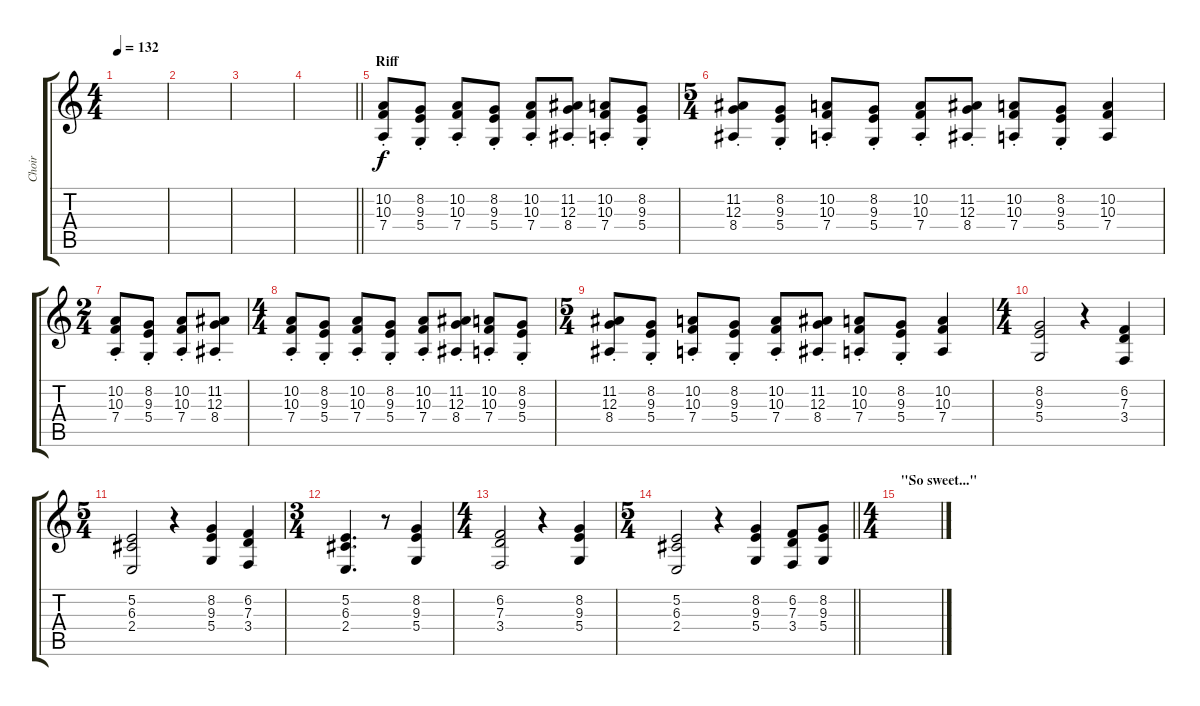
\track ("Choir" "Choir") {instrument choiraahs}
\staff {score tabs}
\tuning (E4 B3 G3 D3 A2 E2) {hide}
\ts (4 4)
\tempo 132
\clef g2
\ks c
|
|
|
\barLineRight lightlight
|
\section ("" "Riff")
(10.2{st} 10.3{st} 7.4{st}).8 (8.2{st} 9.3{st} 5.4{st}).8 (10.2{st} 10.3{st} 7.4{st}).8 (8.2{st} 9.3{st} 5.4{st}).8 (10.2{st} 10.3{st} 7.4{st}).8 (11.2{st} 12.3{st} 8.4{st}).8 (10.2{st} 10.3{st} 7.4{st}).8 (8.2{st} 9.3{st} 5.4{st}).8 |
\ts (5 4)
(11.2{st} 12.3{st} 8.4{st}).8 (8.2{st} 9.3{st} 5.4{st}).8 (10.2{st} 10.3{st} 7.4{st}).8 (8.2{st} 9.3{st} 5.4{st}).8 (10.2{st} 10.3{st} 7.4{st}).8 (11.2{st} 12.3{st} 8.4{st}).8 (10.2{st} 10.3{st} 7.4{st}).8 (8.2{st} 9.3{st} 5.4{st}).8 (10.2 10.3 7.4).4 |
\ts (2 4)
(10.2{st} 10.3{st} 7.4{st}).8 (8.2{st} 9.3{st} 5.4{st}).8 (10.2{st} 10.3{st} 7.4{st}).8 (11.2{st} 12.3{st} 8.4{st}).8 |
\ts (4 4)
(10.2{st} 10.3{st} 7.4{st}).8 (8.2{st} 9.3{st} 5.4{st}).8 (10.2{st} 10.3{st} 7.4{st}).8 (8.2{st} 9.3{st} 5.4{st}).8 (10.2{st} 10.3{st} 7.4{st}).8 (11.2{st} 12.3{st} 8.4{st}).8 (10.2{st} 10.3{st} 7.4{st}).8 (8.2{st} 9.3{st} 5.4{st}).8 |
\ts (5 4)
(11.2{st} 12.3{st} 8.4{st}).8 (8.2{st} 9.3{st} 5.4{st}).8 (10.2{st} 10.3{st} 7.4{st}).8 (8.2{st} 9.3{st} 5.4{st}).8 (10.2{st} 10.3{st} 7.4{st}).8 (11.2{st} 12.3{st} 8.4{st}).8 (10.2{st} 10.3{st} 7.4{st}).8 (8.2{st} 9.3{st} 5.4{st}).8 (10.2 10.3 7.4).4 |
\ts (4 4)
(8.2 9.3 5.4).2 r.4 (6.2 7.3 3.4).4 |
\ts (5 4)
(5.2 6.3 2.4).2 r.4 (8.2 9.3 5.4).4 (6.2 7.3 3.4).4 |
\ts (3 4)
(5.2 6.3 2.4).4{d} r.8 (8.2 9.3 5.4).4 |
\ts (4 4)
(6.2 7.3 3.4).2 r.4 (8.2 9.3 5.4).4 |
\ts (5 4)
\barLineRight lightlight
(5.2 6.3 2.4).2 r.4 (8.2 9.3 5.4).4 (6.2 7.3 3.4).8 (8.2 9.3 5.4).8 |
\ts (4 4)
\section ("" "\"So sweet...\"")
